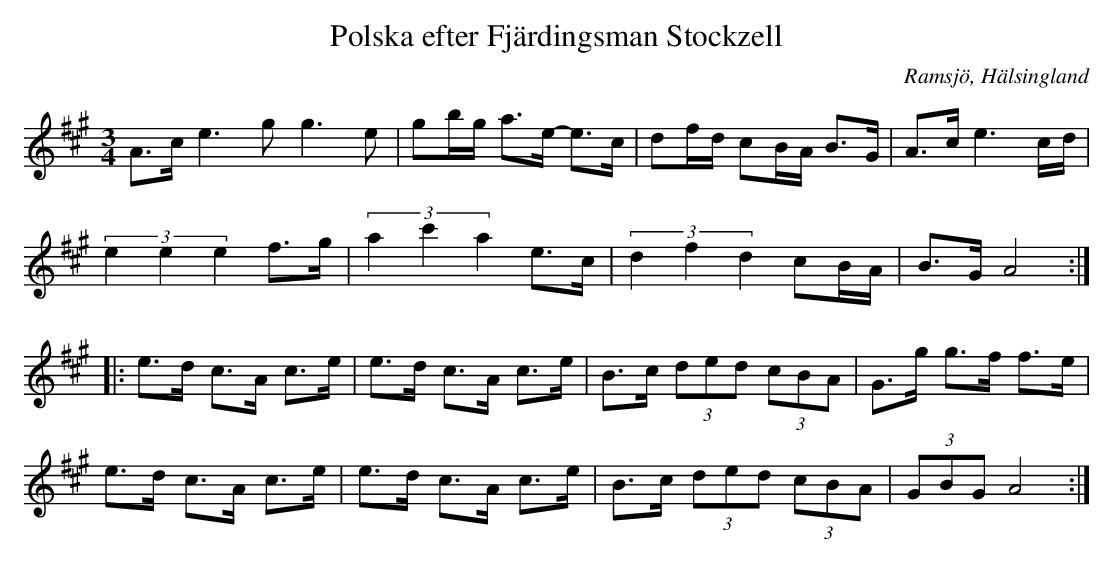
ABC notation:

X:1
T:Polska efter Fjärdingsman Stockzell
O: Ramsjö, Hälsingland
M:3/4
L:1/8
K:A
A>c e2>g2 g2>e2 | gb/g/ a>e- e>c | df/d/ cB/A/ B>G | A>c e3 c/d/ |
(3e2 e2 e2 f>g | (3a2 c'2 a2 e>c | (3d2 f2 d2 cB/A/ | B>G A4 :|
|: e>d c>A c>e | e>d c>A c>e | B>c (3ded (3cBA | G>g g>f f>e |
e>d c>A c>e | e>d c>A c>e | B>c (3ded (3cBA | (3GBG A4 :|]
